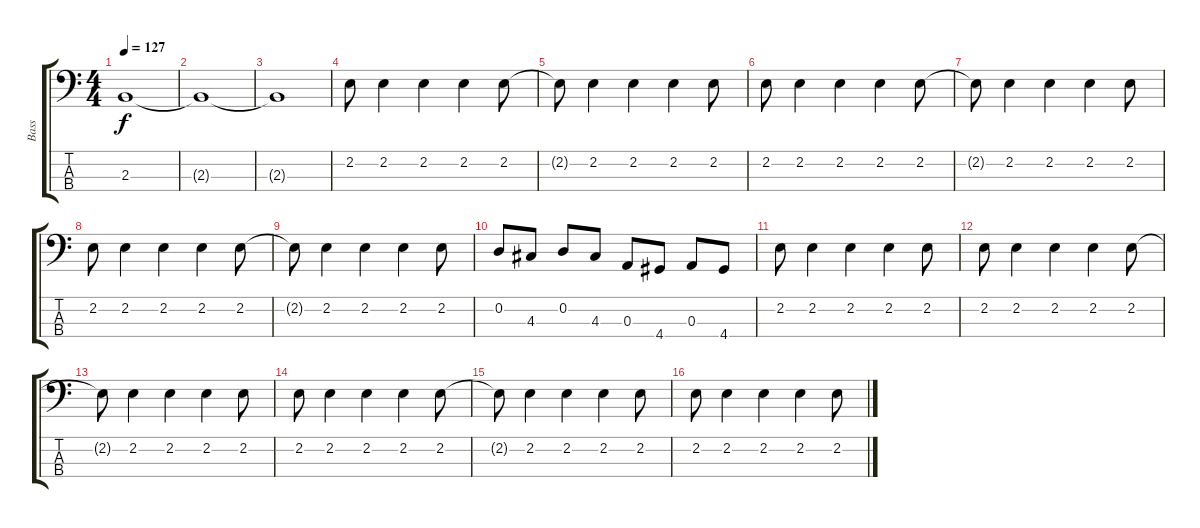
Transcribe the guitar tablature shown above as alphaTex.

\track ("Bass" "Bass") {instrument electricbassfinger}
\staff {score tabs}
\tuning (G2 D2 A1 E1) {hide}
\ts (4 4)
\tempo 127
\clef f4
\ks c
2.3{t}.1{dy f} |
2.3{t}.1 |
2.3{t}.1 |
2.2.8 2.2.4 2.2.4 2.2.4 2.2.8 |
2.2{t}.8 2.2.4 2.2.4 2.2.4 2.2.8 |
2.2.8 2.2.4 2.2.4 2.2.4 2.2.8 |
2.2{t}.8 2.2.4 2.2.4 2.2.4 2.2.8 |
2.2.8 2.2.4 2.2.4 2.2.4 2.2.8 |
2.2{t}.8 2.2.4 2.2.4 2.2.4 2.2.8 |
0.2.8 4.3.8 0.2.8 4.3.8 0.3.8 4.4.8 0.3.8 4.4.8 |
2.2.8 2.2.4 2.2.4 2.2.4 2.2.8 |
2.2.8 2.2.4 2.2.4 2.2.4 2.2.8 |
2.2{t}.8 2.2.4 2.2.4 2.2.4 2.2.8 |
2.2.8 2.2.4 2.2.4 2.2.4 2.2.8 |
2.2{t}.8 2.2.4 2.2.4 2.2.4 2.2.8 |
2.2.8 2.2.4 2.2.4 2.2.4 2.2.8
